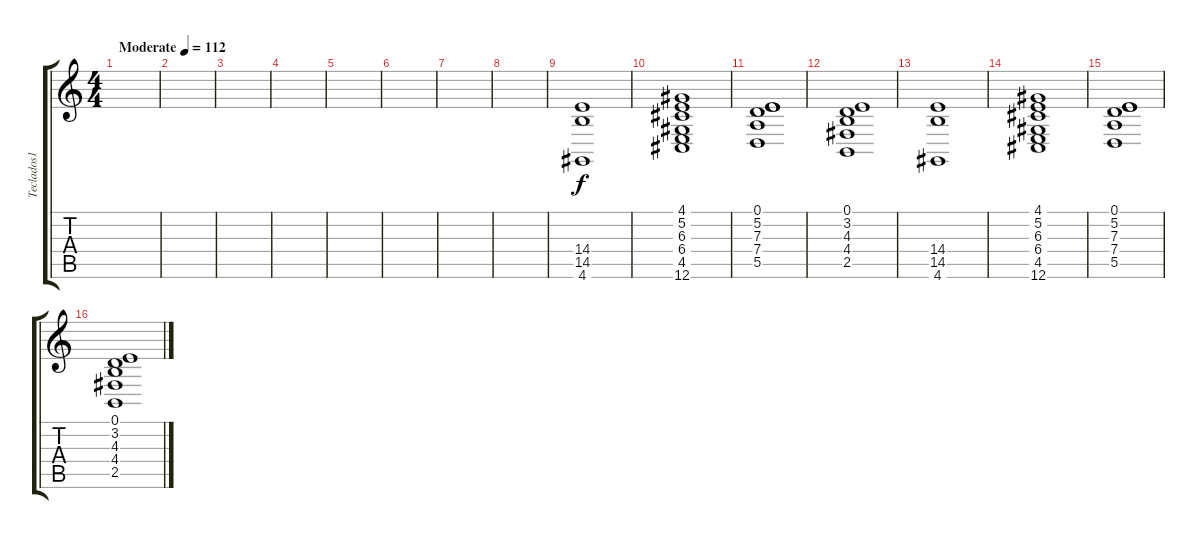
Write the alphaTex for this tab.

\track ("Teclados1" "Teclados1") {instrument pad2warm}
\staff {score tabs}
\tuning (E4 B3 G3 D3 A2 E2) {hide}
\ts (4 4)
\tempo (112 "Moderate")
\clef g2
\ks c
|
|
|
|
|
|
|
|
(14.4 14.5 4.6).1 |
(4.1 5.2 6.3 6.4 4.5 12.6).1 |
(0.1 5.2 7.3 7.4 5.5).1 |
(0.1 3.2 4.3 4.4 2.5).1 |
(14.4 14.5 4.6).1 |
(4.1 5.2 6.3 6.4 4.5 12.6).1 |
(0.1 5.2 7.3 7.4 5.5).1 |
(0.1 3.2 4.3 4.4 2.5).1
